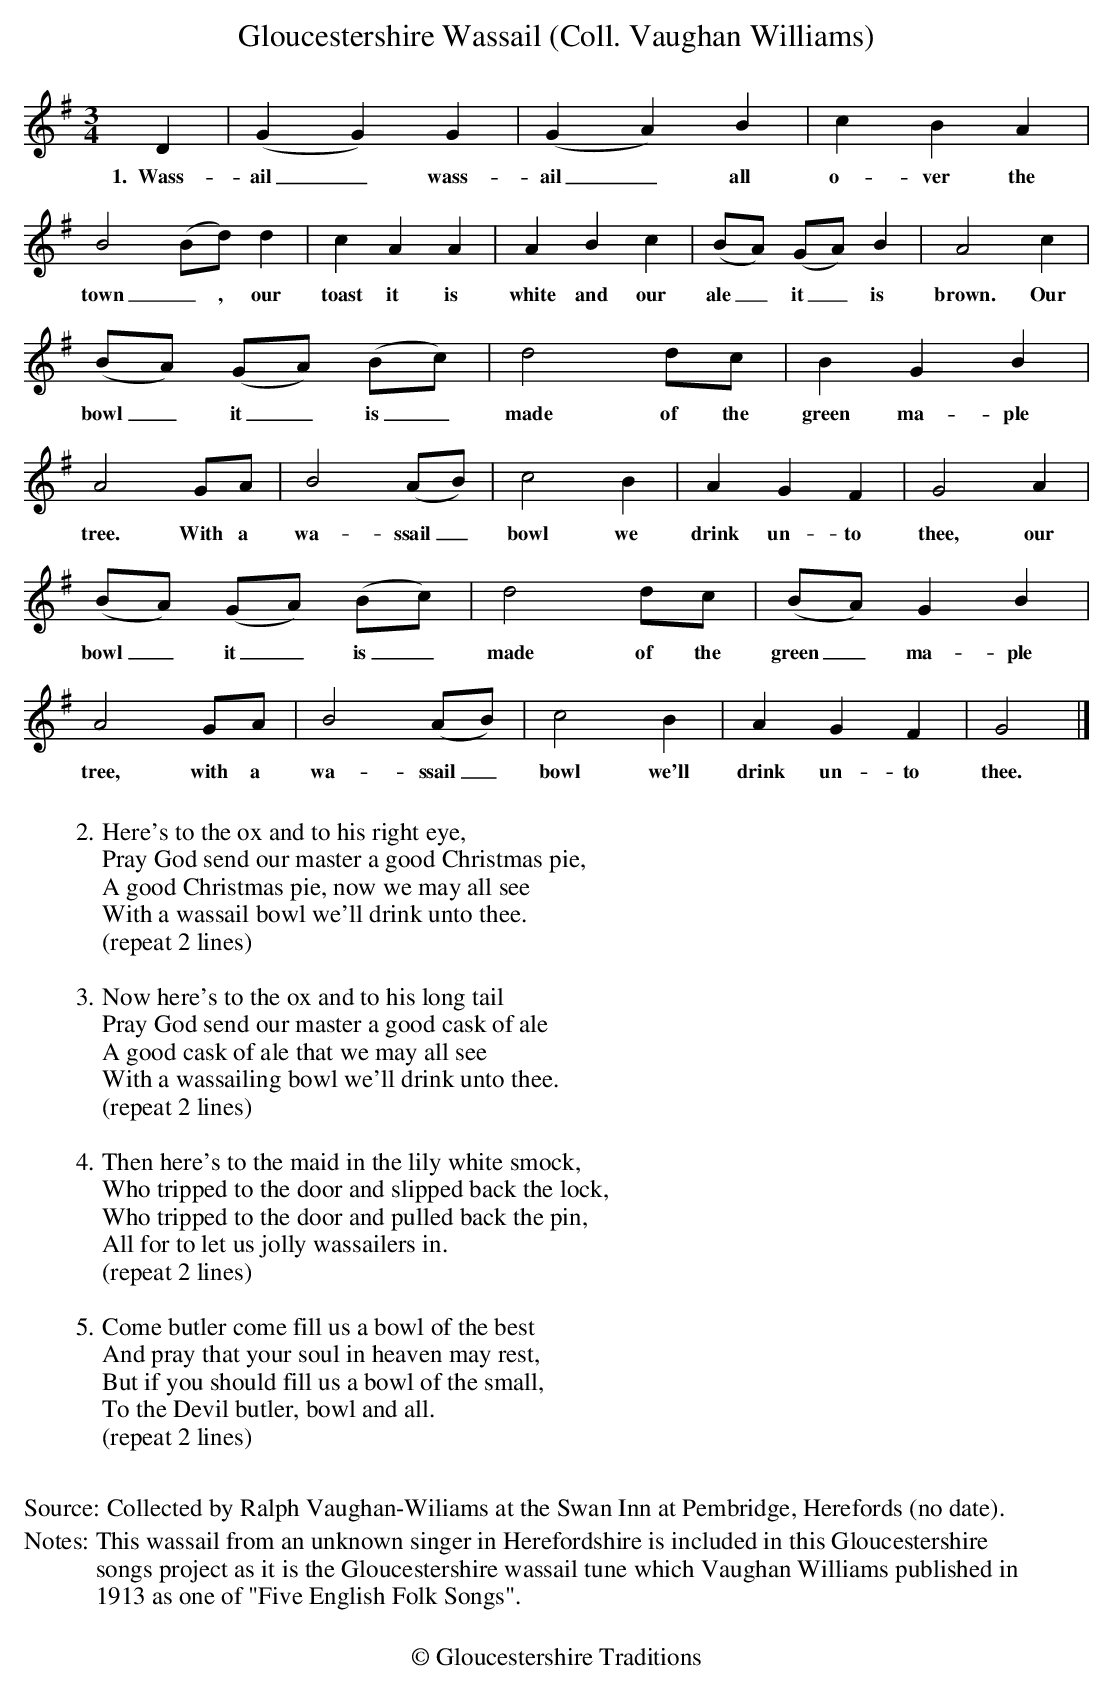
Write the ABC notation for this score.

X:1
T:Gloucestershire Wassail (Coll. Vaughan Williams)
M:3/4
L:1/4
K:G
D | (G G) G | (G A) B | c B A | B2 (B/d/) d | c A A | A B c | (B/A/) (G/A/) B | A2 c |
w:1.~~Wass-ail_ wass-ail_ all o-ver the town_, our toast it is white and our ale_ it_ is brown.  Our
(B/A/) (G/A/) (B/c/) | d2 d/c/ | B G B | A2 G/A/ | B2 (A/B/) | c2 B | A G F | G2 A |
w:bowl_ it_ is_ made of the green ma-ple tree.  With a wa-ssail_ bowl we drink un-to thee, our
(B/A/) (G/A/) (B/c/) | d2 d/c/ | (B/A/) G B | A2 G/A/ | B2 (A/B/) | c2 B | A G F | G2 |]
w:bowl_ it_ is_ made of the green_ ma-ple tree, with a wa-ssail_ bowl we'll drink un-to thee.
W:
W:2.Here's to the ox and to his right eye,
W:Pray God send our master a good Christmas pie,
W:A good Christmas pie, now we may all see
W:With a wassail bowl we'll drink unto thee.
W:(repeat 2 lines)
W:
W:3.Now here's to the ox and to his long tail
W:Pray God send our master a good cask of ale
W:A good cask of ale that we may all see
W:With a wassailing bowl we'll drink unto thee.
W:(repeat 2 lines)
W:
W:4.Then here's to the maid in the lily white smock,
W:Who tripped to the door and slipped back the lock,
W:Who tripped to the door and pulled back the pin,
W:All for to let us jolly wassailers in.
W:(repeat 2 lines)
W:
W:5.Come butler come fill us a bowl of the best
W:And pray that your soul in heaven may rest,
W:But if you should fill us a bowl of the small,
W:To the Devil butler, bowl and all.
W:(repeat 2 lines)
W:
